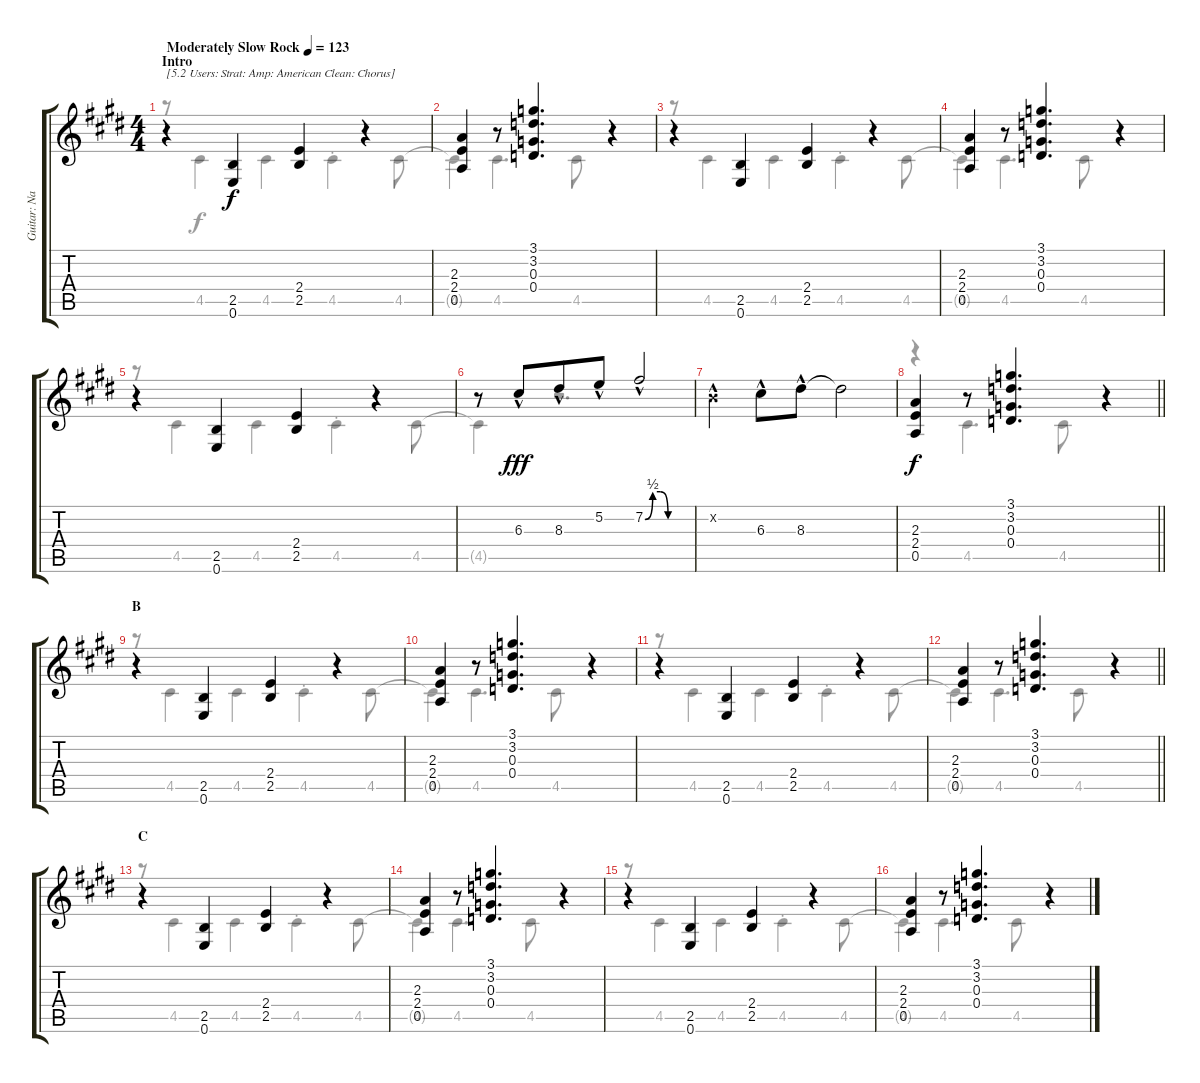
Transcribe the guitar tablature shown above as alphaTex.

\track ("Guitar: Nancy" "Guitar: Na") {instrument electricguitarclean}
\staff {score tabs}
\tuning (E4 B3 G3 D3 A2 E2) {hide}
\voice
\ts (4 4)
\section ("" "Intro")
\tempo (123 "Moderately Slow Rock")
\clef g2
\ks e
r.4{txt "[5.2 Users: Strat: Amp: American Clean: Chorus]" dy f instrument electricguitarclean} (2.5 0.6).4 (2.4 2.5).4 r.4 |
(2.3 2.4 0.5).4 r.8 (3.1 3.2 0.3 0.4).4{d} r.4 |
r.4 (2.5 0.6).4 (2.4 2.5).4 r.4 |
(2.3 2.4 0.5).4 r.8 (3.1 3.2 0.3 0.4).4{d} r.4 |
r.4 (2.5 0.6).4 (2.4 2.5).4 r.4 |
r.8 6.3{hac}.8{dy fff beam merge} 8.3{hac}.8 5.2{hac}.8 7.2{be (custom 0 0 10 2 20 2 30 0 60 0) hac}.2 |
0.2{hac x}.4 6.3{hac}.8 8.3{hac}.8 8.3{t}.2 |
\barLineRight lightlight
(2.3 2.4 0.5).4{dy f} r.8 (3.1 3.2 0.3 0.4).4{d} r.4 |
\section ("" "B")
r.4 (2.5 0.6).4 (2.4 2.5).4 r.4 |
(2.3 2.4 0.5).4 r.8 (3.1 3.2 0.3 0.4).4{d} r.4 |
r.4 (2.5 0.6).4 (2.4 2.5).4 r.4 |
\barLineRight lightlight
(2.3 2.4 0.5).4 r.8 (3.1 3.2 0.3 0.4).4{d} r.4 |
\section ("" "C")
r.4 (2.5 0.6).4 (2.4 2.5).4 r.4 |
(2.3 2.4 0.5).4 r.8 (3.1 3.2 0.3 0.4).4{d} r.4 |
r.4 (2.5 0.6).4 (2.4 2.5).4 r.4 |
(2.3 2.4 0.5).4 r.8 (3.1 3.2 0.3 0.4).4{d} r.4
\voice
\clef g2
\ottava regular
\simile none
\ks e
r.8{dy f} 4.5.4 4.5.4 4.5{st}.4 4.5.8 |
4.5{t}.4 4.5.4{d} 4.5.8 r.4 |
r.8 4.5.4 4.5.4 4.5{st}.4 4.5.8 |
4.5{t}.4 4.5.4{d} 4.5.8 r.4 |
r.8 4.5.4 4.5.4 4.5{st}.4 4.5.8 |
4.5{t}.4 r.2{d} |
|
\barLineRight lightlight
r.4 4.5.4{d} 4.5.8 r.4 |
r.8 4.5.4 4.5.4 4.5{st}.4 4.5.8 |
4.5{t}.4 4.5.4{d} 4.5.8 r.4 |
r.8 4.5.4 4.5.4 4.5{st}.4 4.5.8 |
\barLineRight lightlight
4.5{t}.4 4.5.4{d} 4.5.8 r.4 |
r.8 4.5.4 4.5.4 4.5{st}.4 4.5.8 |
4.5{t}.4 4.5.4{d} 4.5.8 r.4 |
r.8 4.5.4 4.5.4 4.5{st}.4 4.5.8 |
4.5{t}.4 4.5.4{d} 4.5.8 r.4
